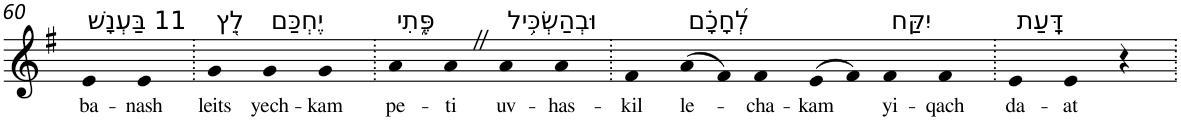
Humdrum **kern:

**kern	**text
*part1	*part1
*staff1	*staff1
*I"Piano	*
*I'Pno	*
!!LO:PB:g=z
*clefG2	*
*k[f#]	*
*G:	*
=60	=60
!LO:TX:a:t=11 בַּעְנָשׁ	!
!	!LO:LY:b
4e	ba-
!	!LO:LY:b
4e	-nash
=61.	=61.
!LO:TX:a:t=לֵ֭ץ	!
!	!LO:LY:b
4g	leits
!LO:TX:a:t=יֶחְכַּם	!
!	!LO:LY:b
4g	yech-
!	!LO:LY:b
4g	-kam
=62.	=62.
!LO:TX:a:t=פֶּ֑תִי	!
!	!LO:LY:b
4a	pe-
!	!LO:LY:b
4aZ	-ti
!LO:TX:a:t=וּבְהַשְׂכִּ֥יל	!
!	!LO:LY:b
4a	uv-
!	!LO:LY:b
4a	-has-
=63.	=63.
!	!LO:LY:b
4f#	-kil
!LO:TX:a:t=לְ֝חָכָ֗ם	!
!	!LO:LY:b
(>8a	le-
8f#)	.
!	!LO:LY:b
4f#	-cha-
!	!LO:LY:b
(>8e	-kam
8f#)	.
!LO:TX:a:t=יִקַּח	!
!	!LO:LY:b
4f#	yi-
!	!LO:LY:b
4f#	-qach
=64.	=64.
!LO:TX:a:t=דָּֽעַת	!
!	!LO:LY:b
4e	da-
!	!LO:LY:b
4e	-at
4r	.
=.	=.
*-	*-
